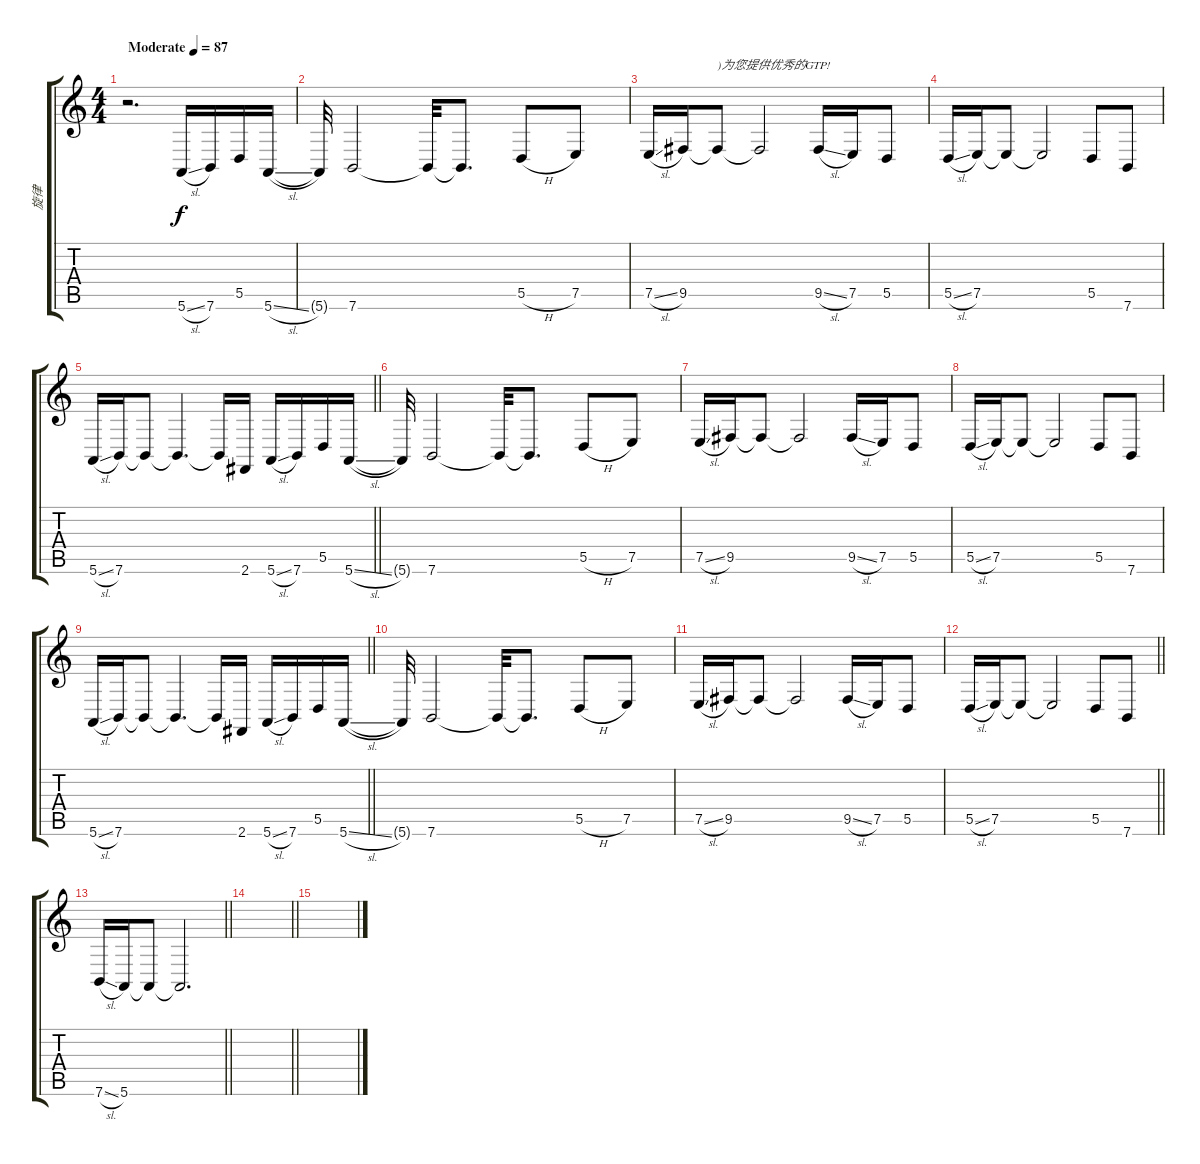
\track ("旋律" "旋律") {instrument fx1rain}
\staff {score tabs}
\tuning (E4 B3 G3 D3 A2 E2) {hide}
\ts (4 4)
\tempo (87 "Moderate")
\clef g2
\ks c
r.2{d dy f instrument fx1rain} 5.6{sl}.16 7.6.16 5.5.16 5.6{sl}.16 |
5.6{t}.32 7.6.2 7.6{t}.32 7.6{t}.8{d} 5.5{h}.8 7.5.8 |
7.5{sl}.16 9.5.16 9.5{t}.8{txt ")为您提供优秀的GTP!"} 9.5{t}.2 9.5{sl}.16 7.5.16 5.5.8 |
5.5{sl}.16 7.5.16 7.5{t}.8 7.5{t}.2 5.5.8 7.6.8 |
\barLineRight lightlight
5.6{sl}.16 7.6.16 7.6{t}.8 7.6{t}.4{d} 7.6{t}.16 2.6.16 5.6{sl}.16 7.6.16 5.5.16 5.6{sl}.16 |
\section ("" "")
5.6{t}.32 7.6.2 7.6{t}.32 7.6{t}.8{d} 5.5{h}.8 7.5.8 |
7.5{sl}.16 9.5.16 9.5{t}.8 9.5{t}.2 9.5{sl}.16 7.5.16 5.5.8 |
5.5{sl}.16 7.5.16 7.5{t}.8 7.5{t}.2 5.5.8 7.6.8 |
\barLineRight lightlight
5.6{sl}.16 7.6.16 7.6{t}.8 7.6{t}.4{d} 7.6{t}.16 2.6.16 5.6{sl}.16 7.6.16 5.5.16 5.6{sl}.16 |
5.6{t}.32 7.6.2 7.6{t}.32 7.6{t}.8{d} 5.5{h}.8 7.5.8 |
7.5{sl}.16 9.5.16 9.5{t}.8 9.5{t}.2 9.5{sl}.16 7.5.16 5.5.8 |
\barLineRight lightlight
5.5{sl}.16 7.5.16 7.5{t}.8 7.5{t}.2 5.5.8 7.6.8 |
\section ("" "")
\barLineRight lightlight
7.6{sl}.16 5.6.16 5.6{t}.8 5.6{t}.2{d} |
\barLineRight lightlight
|
\section ("" "")
